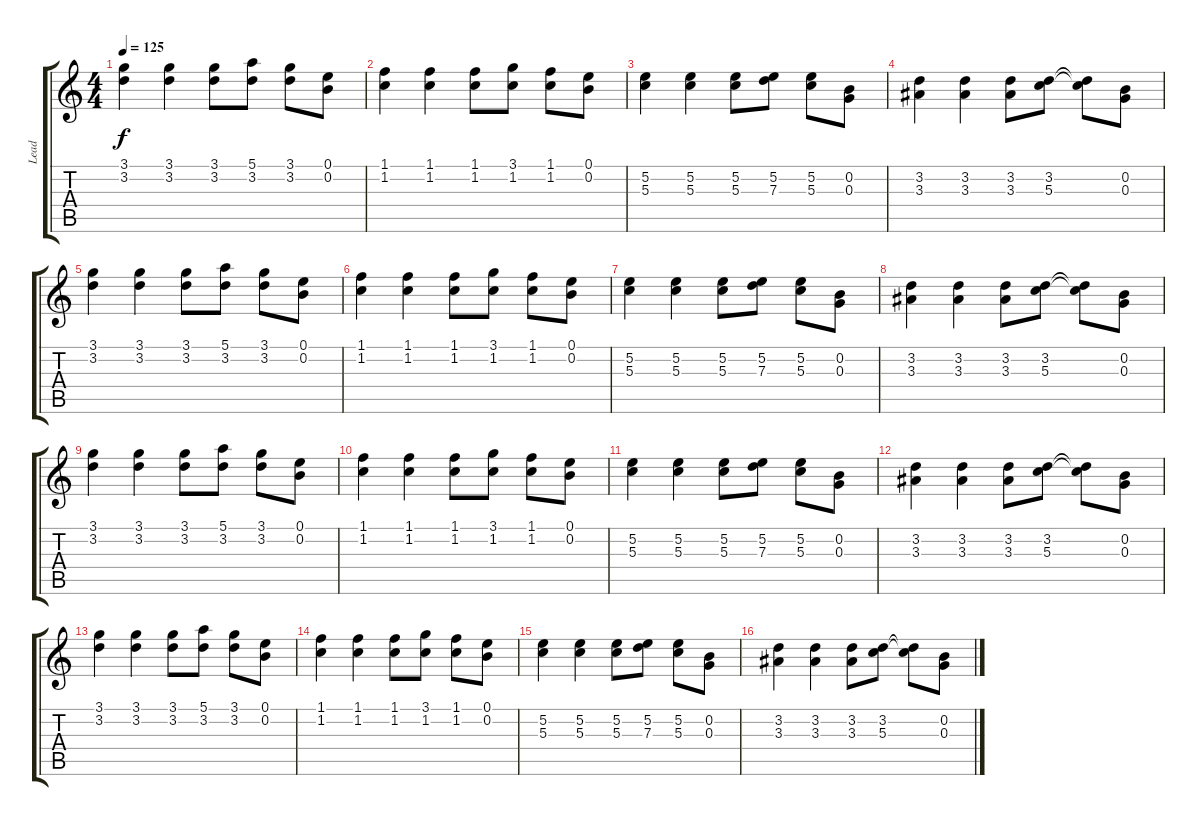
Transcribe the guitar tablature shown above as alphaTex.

\track ("Lead" "Lead") {instrument electricguitarclean}
\staff {score tabs}
\tuning (E4 B3 G3 D3 A2 E2) {hide}
\ts (4 4)
\tempo 125
\clef g2
\ks c
(3.1 3.2).4{dy f} (3.1 3.2).4 (3.1 3.2).8 (5.1 3.2).8 (3.1 3.2).8 (0.1 0.2).8 |
(1.1 1.2).4 (1.1 1.2).4 (1.1 1.2).8 (3.1 1.2).8 (1.1 1.2).8 (0.1 0.2).8 |
(5.2 5.3).4 (5.2 5.3).4 (5.2 5.3).8 (5.2 7.3).8 (5.2 5.3).8 (0.2 0.3).8 |
(3.2 3.3).4 (3.2 3.3).4 (3.2 3.3).8 (3.2 5.3).8 (3.2{t} 5.3{t}).8 (0.2 0.3).8 |
(3.1 3.2).4 (3.1 3.2).4 (3.1 3.2).8 (5.1 3.2).8 (3.1 3.2).8 (0.1 0.2).8 |
(1.1 1.2).4 (1.1 1.2).4 (1.1 1.2).8 (3.1 1.2).8 (1.1 1.2).8 (0.1 0.2).8 |
(5.2 5.3).4 (5.2 5.3).4 (5.2 5.3).8 (5.2 7.3).8 (5.2 5.3).8 (0.2 0.3).8 |
(3.2 3.3).4 (3.2 3.3).4 (3.2 3.3).8 (3.2 5.3).8 (3.2{t} 5.3{t}).8 (0.2 0.3).8 |
(3.1 3.2).4 (3.1 3.2).4 (3.1 3.2).8 (5.1 3.2).8 (3.1 3.2).8 (0.1 0.2).8 |
(1.1 1.2).4 (1.1 1.2).4 (1.1 1.2).8 (3.1 1.2).8 (1.1 1.2).8 (0.1 0.2).8 |
(5.2 5.3).4 (5.2 5.3).4 (5.2 5.3).8 (5.2 7.3).8 (5.2 5.3).8 (0.2 0.3).8 |
(3.2 3.3).4 (3.2 3.3).4 (3.2 3.3).8 (3.2 5.3).8 (3.2{t} 5.3{t}).8 (0.2 0.3).8 |
(3.1 3.2).4 (3.1 3.2).4 (3.1 3.2).8 (5.1 3.2).8 (3.1 3.2).8 (0.1 0.2).8 |
(1.1 1.2).4 (1.1 1.2).4 (1.1 1.2).8 (3.1 1.2).8 (1.1 1.2).8 (0.1 0.2).8 |
(5.2 5.3).4 (5.2 5.3).4 (5.2 5.3).8 (5.2 7.3).8 (5.2 5.3).8 (0.2 0.3).8 |
(3.2 3.3).4 (3.2 3.3).4 (3.2 3.3).8 (3.2 5.3).8 (3.2{t} 5.3{t}).8 (0.2 0.3).8
